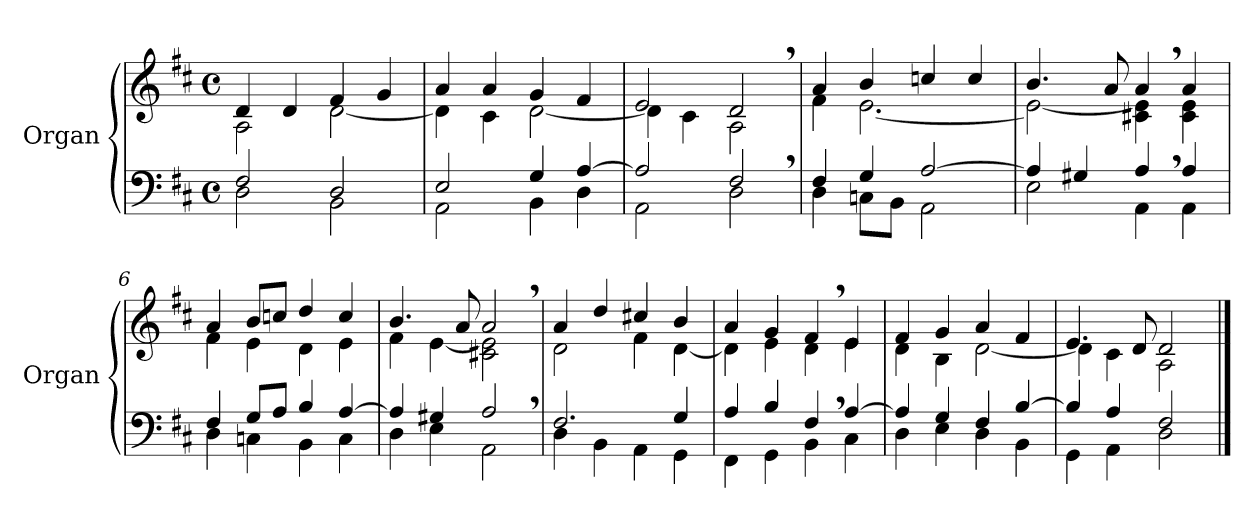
**kern	**kern
*part1	*part1
*staff2	*staff1
*I"Organ	*
*I'Organ	*
*clefF4	*clefG2
*k[f#c#]	*k[f#c#]
*M4/4	*M4/4
*met(c)	*met(c)
=1	=1
*^	*^
2F#/	2D\	4d/	2A\
.	.	4d/	.
2D/	2BB\	4f#/	[<2d\
.	.	4g/	.
=2	=2	=2	=2
2E/	2AA\	4a/	4d\]
.	.	4a/	4c#\
4G/	4BB\	4g/	[<2d\
[>4A/	4D\	4f#/	.
=3	=3	=3	=3
2A/]	2AA\	2e/	4d\]
.	.	.	4c#\
2F#,</	2D\	2d,>/	2A\
=4	=4	=4	=4
4F#/	4D\	4a/	4f#\
4G/	8Cn\L	4b/	[<2.e\
.	8BB\J	.	.
[>2A/	2AA\	4ccn/	.
.	.	4cc/	.
=5	=5	=5	=5
4A/]	2E\	4.b/	2e\_<
4G#X/	.	.	.
.	.	8a/	.
4A,</	4AA\	4a,>/	4c#X\ 4e\]
4A/	4AA\	4a/	4c#\ 4e\
=6	=6	=6	=6
4F#/	4D\	4a/	4f#\
8G/L	4Cn\	8b/L	4e\
8A/J	.	8ccn/J	.
4B/	4BB\	4dd/	4d\
[>4A/	4C\	4cc/	4e\
=7	=7	=7	=7
4A/]	4D\	4.b/	4f#\
4G#X/	4E\	.	[<4e\
.	.	8a/	.
2A,</	2AA\	2a,>/	2c#X\ 2e\]
=8	=8	=8	=8
2.F#/	4D\	4a/	2d\
.	4BB\	4dd/	.
.	4AA\	4cc#X/	4f#\
4G/	4GG\	4b/	[<4d\
=9	=9	=9	=9
4A/	4FF#\	4a/	4d\]
4B/	4GG\	4g/	4e\
4F#,</	4BB\	4f#,>/	4d\
[>4A/	4C#\	4e/	4e\
=10	=10	=10	=10
4A/]	4D\	4f#/	4d\
4G/	4E\	4g/	4B\
4F#/	4D\	4a/	[<2d\
[>4B/	4BB\	4f#/	.
=11	=11	=11	=11
4B/]	4GG\	4.e/	4d\]
4A/	4AA\	.	4c#\
.	.	8d/	.
2F#/	2D\	2d/	2A\
*v	*v	*	*
*	*v	*v
==	==
*-	*-
